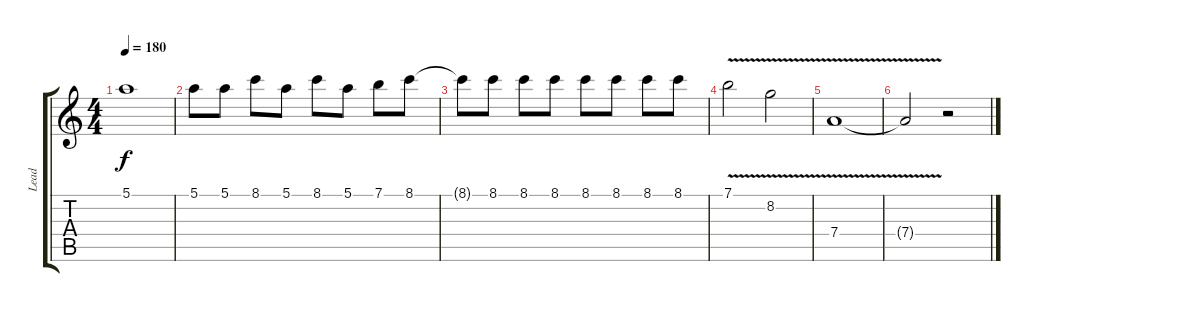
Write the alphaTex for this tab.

\track ("Lead" "Lead") {instrument distortionguitar}
\staff {score tabs}
\tuning (E4 B3 G3 D3 A2 E2) {hide}
\ts (4 4)
\tempo 180
\clef g2
\ks c
5.1{t}.1{dy f} |
5.1.8 5.1.8 8.1.8 5.1.8 8.1.8 5.1.8 7.1.8 8.1.8 |
8.1{t}.8 8.1.8 8.1.8 8.1.8 8.1.8 8.1.8 8.1.8 8.1.8 |
7.1{v}.2 8.2{v}.2 |
7.4{v}.1 |
7.4{t}.2 r.2
